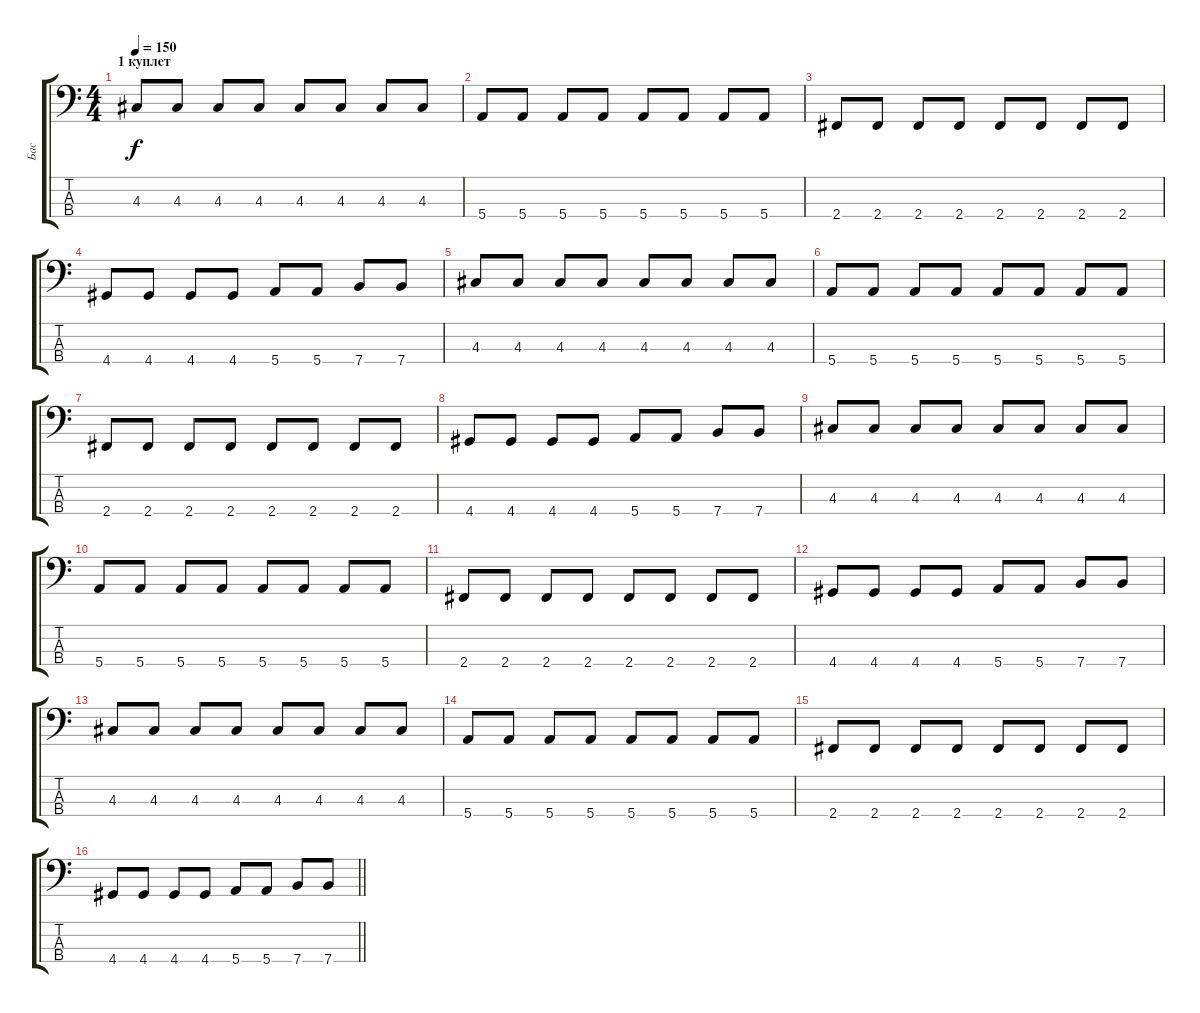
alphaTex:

\track ("Бас" "Бас") {instrument electricbassfinger}
\staff {score tabs}
\tuning (G2 D2 A1 E1) {hide}
\ts (4 4)
\section ("" "1 куплет")
\tempo 150
\clef f4
\ks c
4.3.8{dy f} 4.3.8 4.3.8 4.3.8 4.3.8 4.3.8 4.3.8 4.3.8 |
5.4.8 5.4.8 5.4.8 5.4.8 5.4.8 5.4.8 5.4.8 5.4.8 |
2.4.8 2.4.8 2.4.8 2.4.8 2.4.8 2.4.8 2.4.8 2.4.8 |
4.4.8 4.4.8 4.4.8 4.4.8 5.4.8 5.4.8 7.4.8 7.4.8 |
4.3.8 4.3.8 4.3.8 4.3.8 4.3.8 4.3.8 4.3.8 4.3.8 |
5.4.8 5.4.8 5.4.8 5.4.8 5.4.8 5.4.8 5.4.8 5.4.8 |
2.4.8 2.4.8 2.4.8 2.4.8 2.4.8 2.4.8 2.4.8 2.4.8 |
4.4.8 4.4.8 4.4.8 4.4.8 5.4.8 5.4.8 7.4.8 7.4.8 |
4.3.8 4.3.8 4.3.8 4.3.8 4.3.8 4.3.8 4.3.8 4.3.8 |
5.4.8 5.4.8 5.4.8 5.4.8 5.4.8 5.4.8 5.4.8 5.4.8 |
2.4.8 2.4.8 2.4.8 2.4.8 2.4.8 2.4.8 2.4.8 2.4.8 |
4.4.8 4.4.8 4.4.8 4.4.8 5.4.8 5.4.8 7.4.8 7.4.8 |
4.3.8 4.3.8 4.3.8 4.3.8 4.3.8 4.3.8 4.3.8 4.3.8 |
5.4.8 5.4.8 5.4.8 5.4.8 5.4.8 5.4.8 5.4.8 5.4.8 |
2.4.8 2.4.8 2.4.8 2.4.8 2.4.8 2.4.8 2.4.8 2.4.8 |
\barLineRight lightlight
4.4.8 4.4.8 4.4.8 4.4.8 5.4.8 5.4.8 7.4.8 7.4.8
